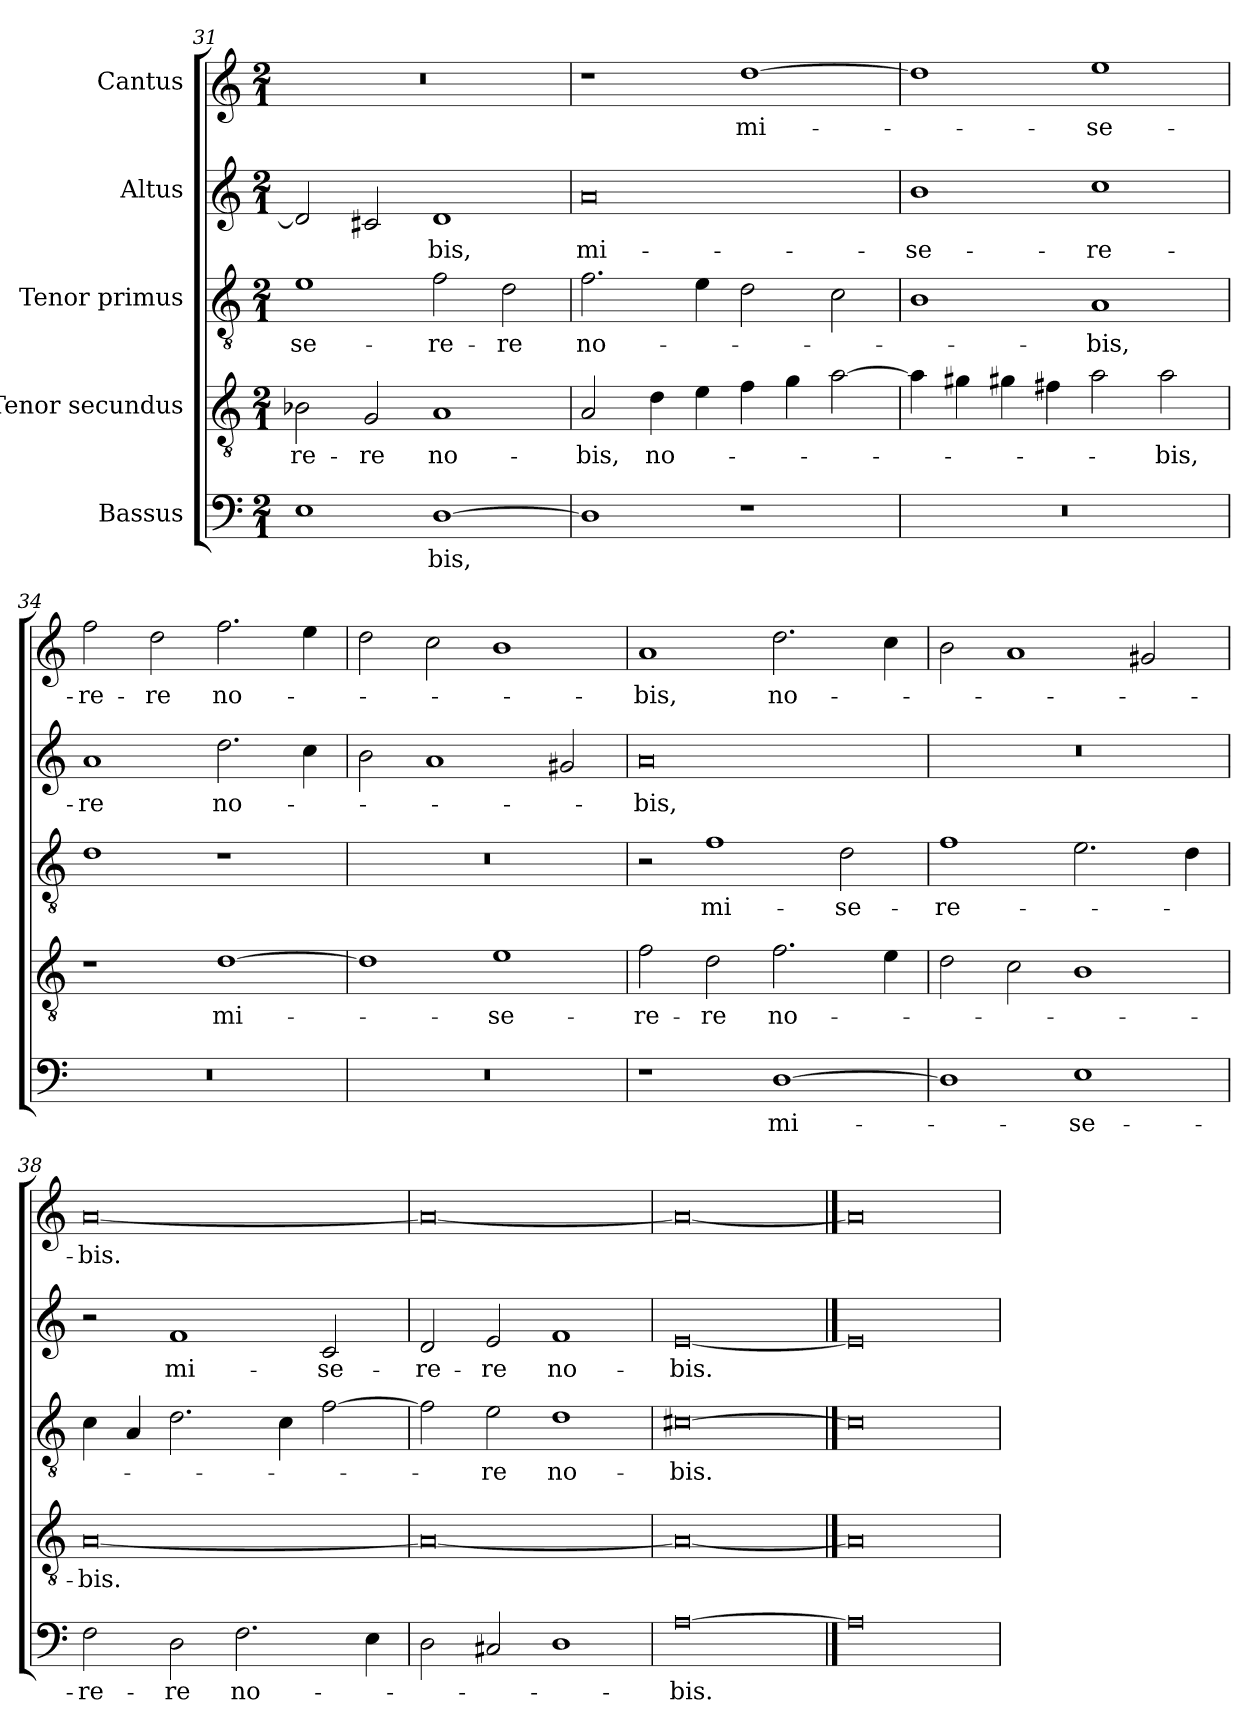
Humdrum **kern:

**kern	**text	**kern	**text	**kern	**text	**kern	**text	**kern	**text
*part5	*part5	*part4	*part4	*part3	*part3	*part2	*part2	*part1	*part1
*staff5	*staff5	*staff4	*staff4	*staff3	*staff3	*staff2	*staff2	*staff1	*staff1
*I"Bassus	*	*I"Tenor secundus	*	*I"Tenor primus	*	*I"Altus	*	*I"Cantus	*
*clefF4	*	*clefGv2	*	*clefGv2	*	*clefG2	*	*clefG2	*
*k[]	*	*k[]	*	*k[]	*	*k[]	*	*k[]	*
*M2/1	*	*M2/1	*	*M2/1	*	*M2/1	*	*M2/1	*
=31	=31	=31	=31	=31	=31	=31	=31	=31	=31
1E\	.	2B-X\	-re-	1e\	-se-	2d/]	.	0r	.
.	.	2G/	-re	.	.	2c#X/	.	.	.
[1D\	-bis,	1A/	no-	2f\	-re-	1d/	-bis,	.	.
.	.	.	.	2d\	-re	.	.	.	.
=32	=32	=32	=32	=32	=32	=32	=32	=32	=32
1D\]	.	2A/	-bis,	2.f\	no-	0a/	mi-	1r	.
.	.	4d\	no-	.	.	.	.	.	.
.	.	4e\	.	4e\	.	.	.	.	.
1r	.	4f\	.	2d\	.	.	.	[1dd\	mi-
.	.	4g\	.	.	.	.	.	.	.
.	.	[2a\	.	2c\	.	.	.	.	.
=33	=33	=33	=33	=33	=33	=33	=33	=33	=33
0r	.	4a\]	.	1B\	.	1b\	-se-	1dd\]	.
.	.	4g#X\	.	.	.	.	.	.	.
.	.	4g#X\	.	.	.	.	.	.	.
.	.	4f#X\	.	.	.	.	.	.	.
.	.	2a\	.	1A/	-bis,	1cc\	-re-	1ee\	-se-
.	.	2a\	-bis,	.	.	.	.	.	.
=34	=34	=34	=34	=34	=34	=34	=34	=34	=34
0r	.	1r	.	1d\	.	1a/	-re	2ff\	-re-
.	.	.	.	.	.	.	.	2dd\	-re
.	.	[1d\	mi-	1r	.	2.dd\	no-	2.ff\	no-
.	.	.	.	.	.	4cc\	.	4ee\	.
=35	=35	=35	=35	=35	=35	=35	=35	=35	=35
0r	.	1d\]	.	0r	.	2b\	.	2dd\	.
.	.	.	.	.	.	1a/	.	2cc\	.
.	.	1e\	-se-	.	.	.	.	1b\	.
.	.	.	.	.	.	2g#X/	.	.	.
=36	=36	=36	=36	=36	=36	=36	=36	=36	=36
1r	.	2f\	-re-	2r	.	0a/	-bis,	1a/	-bis,
.	.	2d\	-re	1f\	mi-	.	.	.	.
[1D\	mi-	2.f\	no-	.	.	.	.	2.dd\	no-
.	.	.	.	2d\	-se-	.	.	.	.
.	.	4e\	.	.	.	.	.	4cc\	.
=37	=37	=37	=37	=37	=37	=37	=37	=37	=37
1D\]	.	2d\	.	1f\	-re-	0r	.	2b\	.
.	.	2c\	.	.	.	.	.	1a/	.
1E\	-se-	1B\	.	2.e\	.	.	.	.	.
.	.	.	.	.	.	.	.	2g#X/	.
.	.	.	.	4d\	.	.	.	.	.
=38	=38	=38	=38	=38	=38	=38	=38	=38	=38
2F\	-re-	[0A/	-bis.	4c\	.	2r	.	[0a/	-bis.
.	.	.	.	4A/	.	.	.	.	.
2D\	-re	.	.	2.d\	.	1f/	mi-	.	.
2.F\	no-	.	.	.	.	.	.	.	.
.	.	.	.	4c\	.	.	.	.	.
.	.	.	.	[2f\	.	2c/	-se-	.	.
4E\	.	.	.	.	.	.	.	.	.
=39	=39	=39	=39	=39	=39	=39	=39	=39	=39
2D\	.	0A/_	.	2f\]	.	2d/	-re-	0a/_	.
2C#X/	.	.	.	2e\	-re	2e/	-re	.	.
1D\	.	.	.	1d\	no-	1f/	no-	.	.
=40	=40	=40	=40	=40	=40	=40	=40	=40	=40
[0A\	-bis.	0A/_	.	[0c#X\	-bis.	[0e/	-bis.	0a/_	.
==41	==41	==41	==41	==41	==41	==41	==41	==41	==41
0A\]	.	0A/]	.	0c#\]	.	0e/]	.	0a/]	.
=	=	=	=	=	=	=	=	=	=
*-	*-	*-	*-	*-	*-	*-	*-	*-	*-
